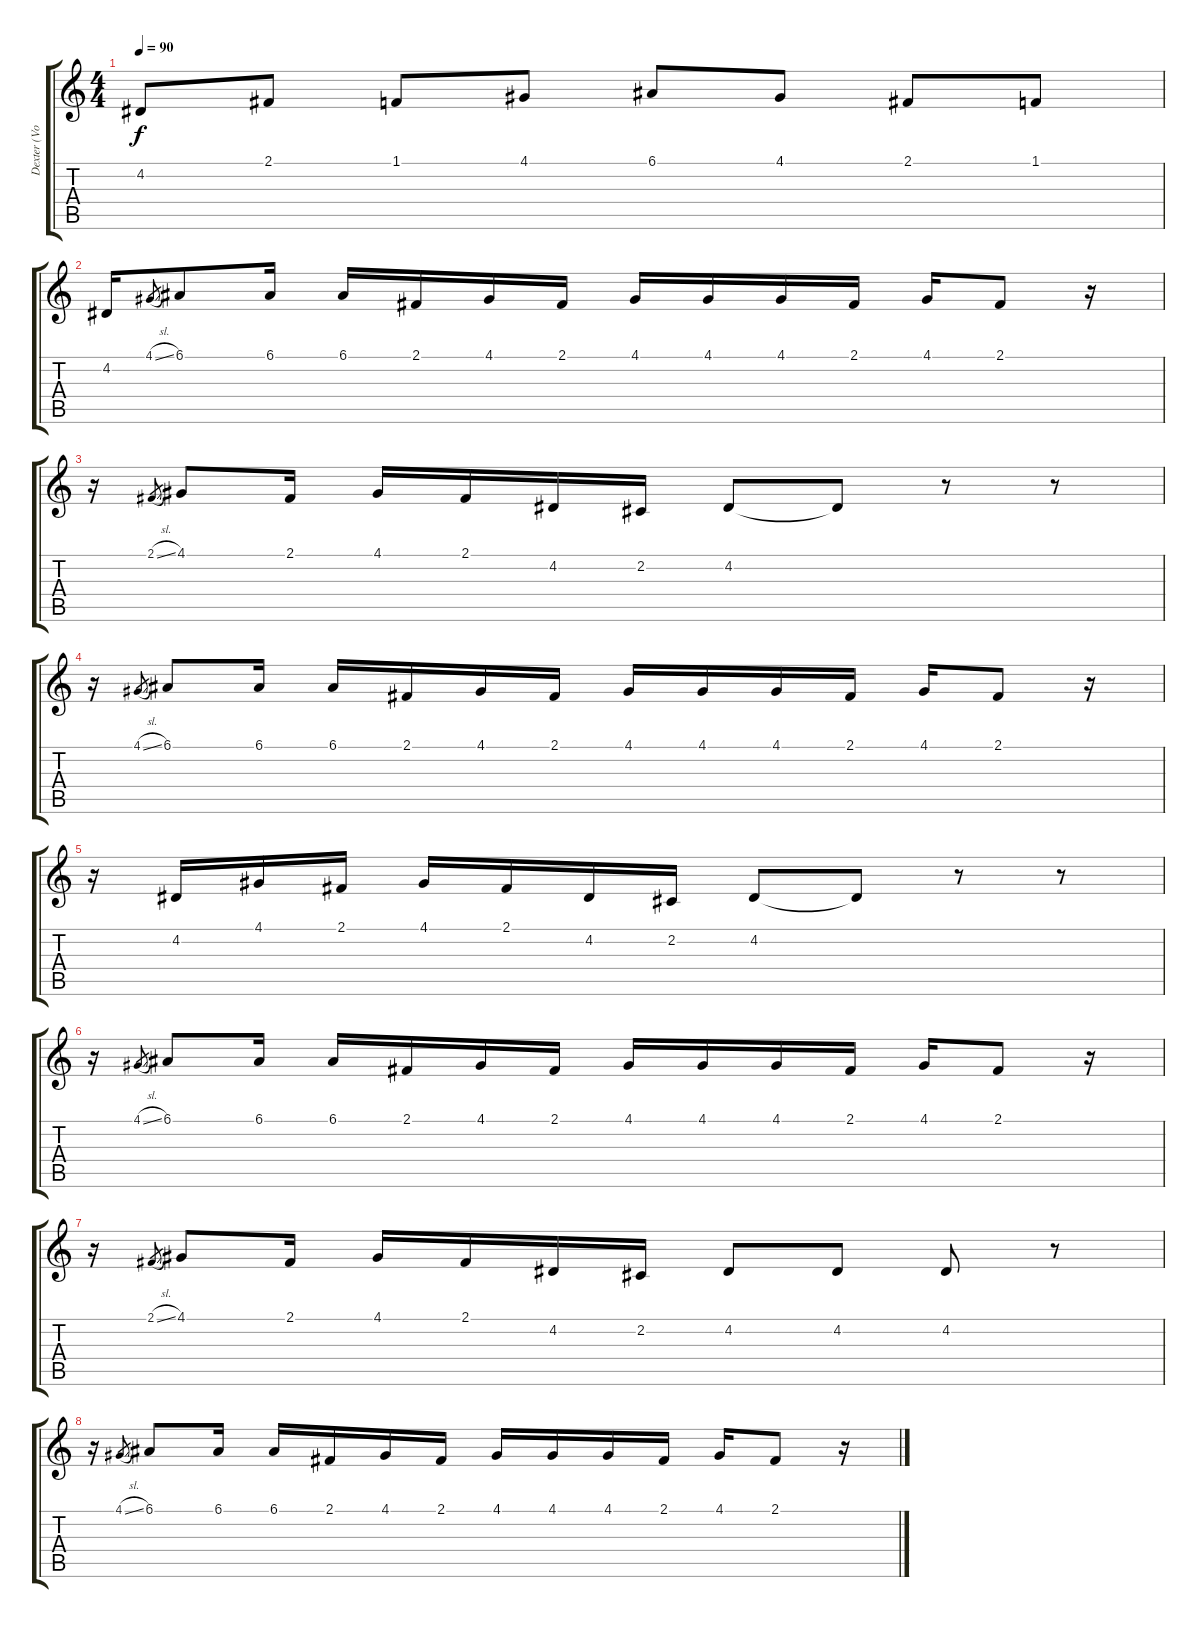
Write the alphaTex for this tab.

\track ("Dexter (Vocals)" "Dexter (Vo") {instrument oboe}
\staff {score tabs}
\tuning (E4 B3 G3 D3 A2 E2) {hide}
\ts (4 4)
\tempo 90
\clef g2
\ks c
4.2.8{dy f instrument oboe} 2.1.8 1.1.8 4.1.8 6.1.8 4.1.8 2.1.8 1.1.8 |
4.2.16 4.1{sl}.8{gr} 6.1.8 6.1.16 6.1.16 2.1.16 4.1.16 2.1.16 4.1.16 4.1.16 4.1.16 2.1.16 4.1.16 2.1.8 r.16 |
r.16 2.1{sl}.8{gr} 4.1.8 2.1.16 4.1.16 2.1.16 4.2.16 2.2.16 4.2.8 4.2{t}.8 r.8 r.8 |
r.16 4.1{sl}.8{gr} 6.1.8 6.1.16 6.1.16 2.1.16 4.1.16 2.1.16 4.1.16 4.1.16 4.1.16 2.1.16 4.1.16 2.1.8 r.16 |
r.16 4.2.16 4.1.16 2.1.16 4.1.16 2.1.16 4.2.16 2.2.16 4.2.8 4.2{t}.8 r.8 r.8 |
r.16 4.1{sl}.8{gr} 6.1.8 6.1.16 6.1.16 2.1.16 4.1.16 2.1.16 4.1.16 4.1.16 4.1.16 2.1.16 4.1.16 2.1.8 r.16 |
r.16 2.1{sl}.8{gr} 4.1.8 2.1.16 4.1.16 2.1.16 4.2.16 2.2.16 4.2.8 4.2.8 4.2.8 r.8 |
r.16 4.1{sl}.8{gr} 6.1.8 6.1.16 6.1.16 2.1.16 4.1.16 2.1.16 4.1.16 4.1.16 4.1.16 2.1.16 4.1.16 2.1.8 r.16
